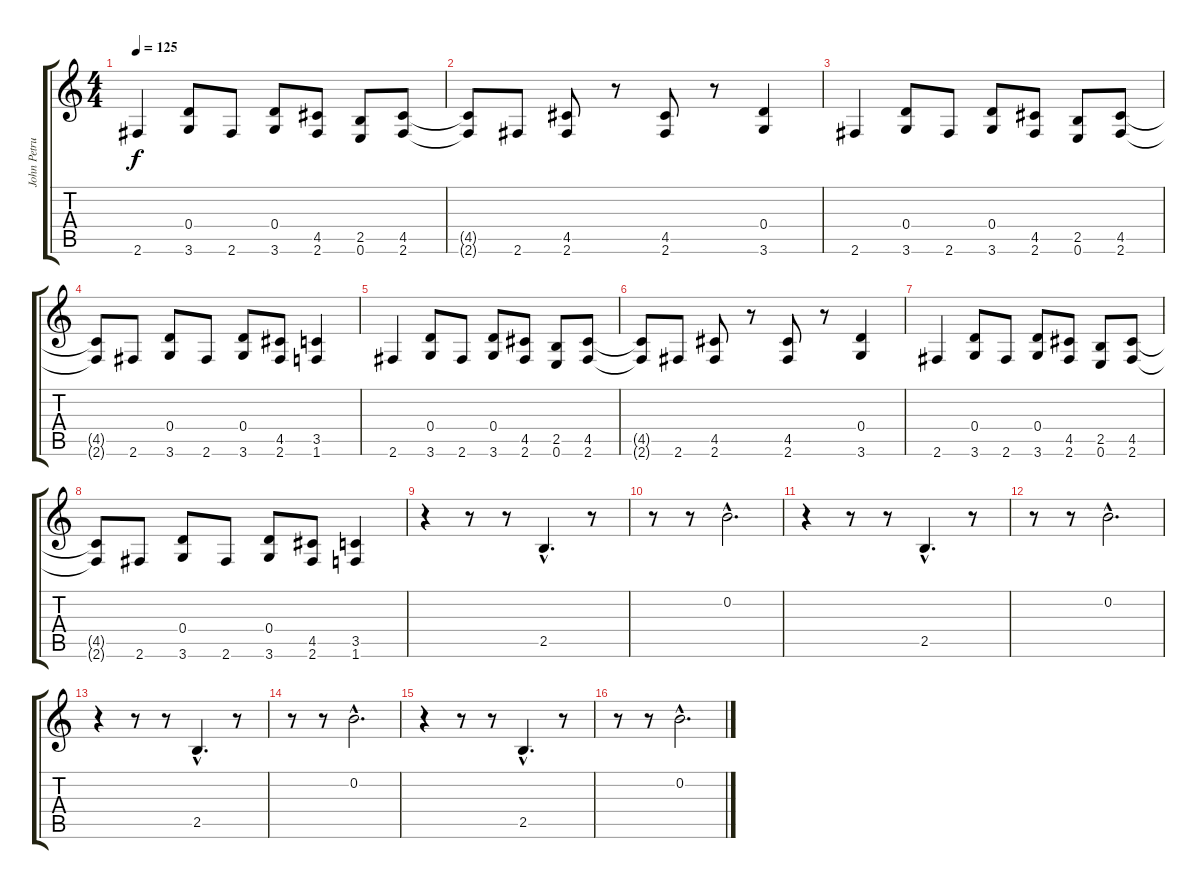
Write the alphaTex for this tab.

\track ("John Petrucci" "John Petru") {instrument distortionguitar}
\staff {score tabs}
\tuning (E4 B3 G3 D3 A2 E2) {hide}
\ts (4 4)
\tempo 125
\clef g2
\ks c
2.6.4{dy f volume 16} (0.4 3.6).8 2.6.8 (0.4 3.6).8 (4.5 2.6).8 (2.5 0.6).8 (4.5 2.6).8 |
(4.5{t} 2.6{t}).8 2.6.8 (4.5 2.6).8 r.8 (4.5 2.6).8 r.8 (0.4 3.6).4 |
2.6.4 (0.4 3.6).8 2.6.8 (0.4 3.6).8 (4.5 2.6).8 (2.5 0.6).8 (4.5 2.6).8 |
(4.5{t} 2.6{t}).8 2.6.8 (0.4 3.6).8 2.6.8 (0.4 3.6).8 (4.5 2.6).8 (3.5 1.6).4 |
2.6.4 (0.4 3.6).8 2.6.8 (0.4 3.6).8 (4.5 2.6).8 (2.5 0.6).8 (4.5 2.6).8 |
(4.5{t} 2.6{t}).8 2.6.8 (4.5 2.6).8 r.8 (4.5 2.6).8 r.8 (0.4 3.6).4 |
2.6.4 (0.4 3.6).8 2.6.8 (0.4 3.6).8 (4.5 2.6).8 (2.5 0.6).8 (4.5 2.6).8 |
(4.5{t} 2.6{t}).8 2.6.8 (0.4 3.6).8 2.6.8 (0.4 3.6).8 (4.5 2.6).8 (3.5 1.6).4 |
r.4 r.8 r.8 2.5{hac}.4{d instrument guitarharmonics} r.8{instrument distortionguitar} |
r.8 r.8 0.2{hac}.2{d balance 0} |
r.4{balance 12} r.8 r.8 2.5{hac}.4{d instrument guitarharmonics} r.8{instrument distortionguitar} |
r.8 r.8 0.2{hac}.2{d balance 0} |
r.4{balance 12} r.8 r.8 2.5{hac}.4{d instrument guitarharmonics} r.8{instrument distortionguitar} |
r.8 r.8 0.2{hac}.2{d balance 0} |
r.4{balance 12} r.8 r.8 2.5{hac}.4{d instrument guitarharmonics} r.8{instrument distortionguitar} |
r.8 r.8 0.2{hac}.2{d balance 0}
